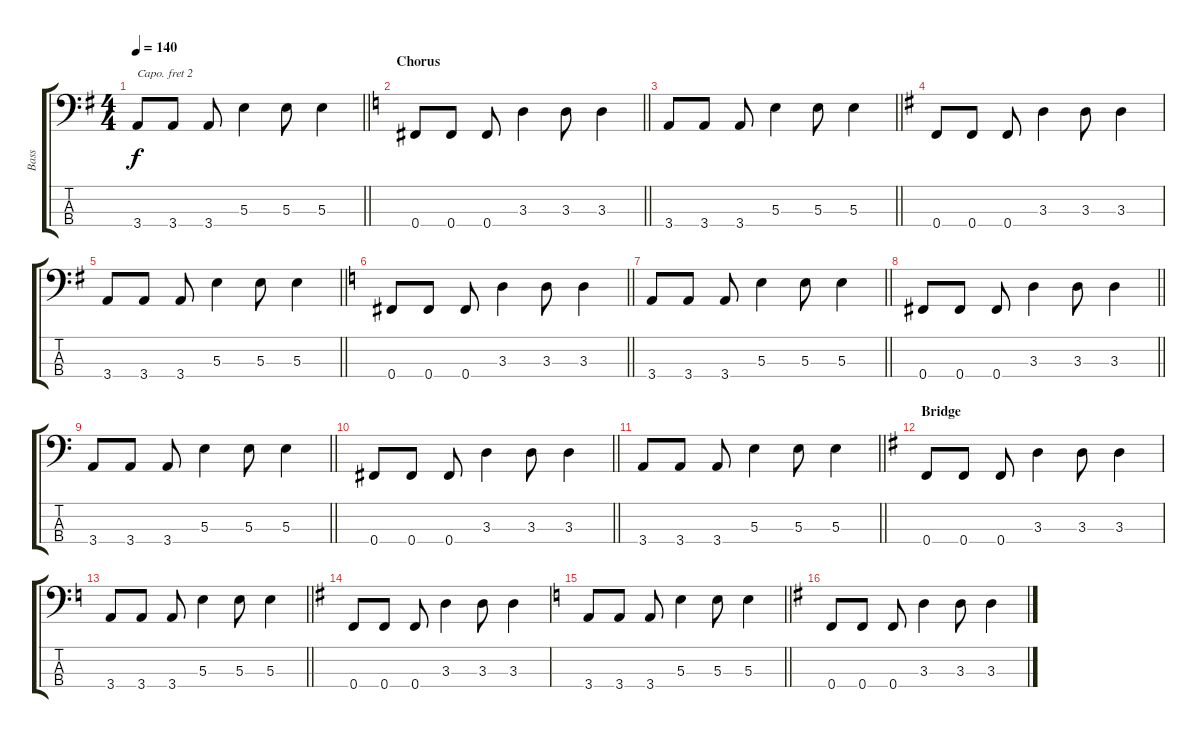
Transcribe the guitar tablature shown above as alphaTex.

\track ("Bass" "Bass") {instrument electricbasspick}
\staff {score tabs}
\capo 2
\tuning (G2 D2 A1 E1) {hide}
\ts (4 4)
\tempo 140
\clef f4
\barLineRight lightlight
\ks g
3.4.8{dy f} 3.4.8 3.4.8 5.3.4 5.3.8 5.3.4 |
\section ("" "Chorus")
\barLineRight lightlight
\ks c
0.4.8 0.4.8 0.4.8 3.3.4 3.3.8 3.3.4 |
\barLineRight lightlight
3.4.8 3.4.8 3.4.8 5.3.4 5.3.8 5.3.4 |
\ks g
0.4.8 0.4.8 0.4.8 3.3.4 3.3.8 3.3.4 |
\barLineRight lightlight
3.4.8 3.4.8 3.4.8 5.3.4 5.3.8 5.3.4 |
\barLineRight lightlight
\ks c
0.4.8 0.4.8 0.4.8 3.3.4 3.3.8 3.3.4 |
\barLineRight lightlight
3.4.8 3.4.8 3.4.8 5.3.4 5.3.8 5.3.4 |
\barLineRight lightlight
0.4.8 0.4.8 0.4.8 3.3.4 3.3.8 3.3.4 |
\barLineRight lightlight
3.4.8 3.4.8 3.4.8 5.3.4 5.3.8 5.3.4 |
\barLineRight lightlight
0.4.8 0.4.8 0.4.8 3.3.4 3.3.8 3.3.4 |
\barLineRight lightlight
3.4.8 3.4.8 3.4.8 5.3.4 5.3.8 5.3.4 |
\section ("" "Bridge")
\ks g
0.4.8 0.4.8 0.4.8 3.3.4 3.3.8 3.3.4 |
\barLineRight lightlight
\ks c
3.4.8 3.4.8 3.4.8 5.3.4 5.3.8 5.3.4 |
\ks g
0.4.8 0.4.8 0.4.8 3.3.4 3.3.8 3.3.4 |
\barLineRight lightlight
\ks c
3.4.8 3.4.8 3.4.8 5.3.4 5.3.8 5.3.4 |
\ks g
0.4.8 0.4.8 0.4.8 3.3.4 3.3.8 3.3.4
